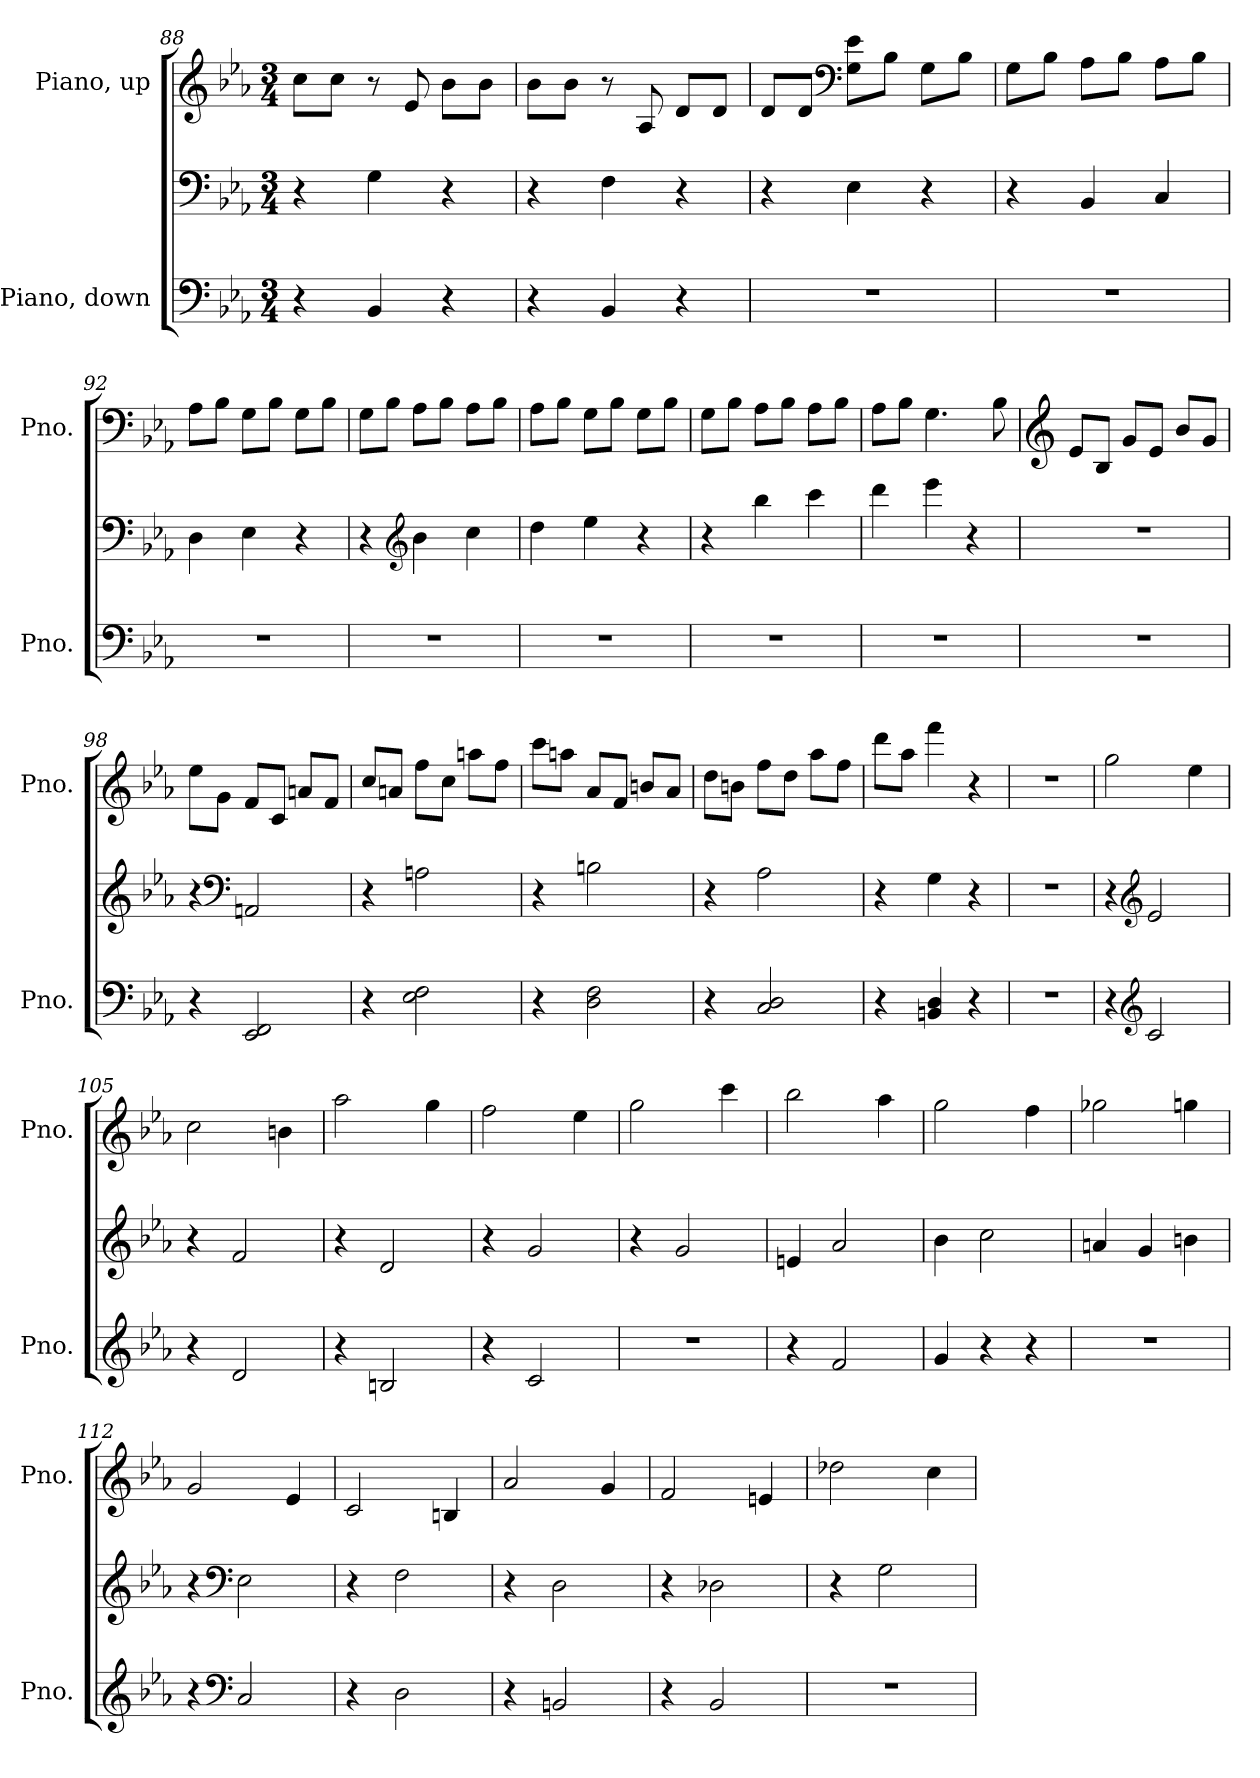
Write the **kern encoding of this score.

**kern	**kern	**kern
*part2	*part2	*part1
*staff3	*staff2	*staff1
*I"Piano, down	*	*I"Piano, up
*I'Pno.	*	*I'Pno.
*clefF4	*clefF4	*clefG2
*k[b-e-a-]	*k[b-e-a-]	*k[b-e-a-]
*M3/4	*M3/4	*M3/4
=88	=88	=88
4r	4r	8cc\L
.	.	8cc\J
4BB-/	4G\	8r
.	.	8e-/
4r	4r	8b-\L
.	.	8b-\J
=89	=89	=89
4r	4r	8b-\L
.	.	8b-\J
4BB-/	4F\	8r
.	.	8A-/
4r	4r	8d/L
.	.	8d/J
!!LO:LB:g=z
=90	=90	=90
2.r	4r	8d/L
.	.	8d/J
*	*	*clefF4
.	4E-\	8G\ 8e-\L
.	.	8B-\J
.	4r	8G\L
.	.	8B-\J
=91	=91	=91
2.r	4r	8G\L
.	.	8B-\J
.	4BB-/	8A-\L
.	.	8B-\J
.	4C/	8A-\L
.	.	8B-\J
=92	=92	=92
2.r	4D\	8A-\L
.	.	8B-\J
.	4E-\	8G\L
.	.	8B-\J
.	4r	8G\L
.	.	8B-\J
=93	=93	=93
2.r	4r	8G\L
.	.	8B-\J
*	*clefG2	*
.	4b-\	8A-\L
.	.	8B-\J
.	4cc\	8A-\L
.	.	8B-\J
=94	=94	=94
2.r	4dd\	8A-\L
.	.	8B-\J
.	4ee-\	8G\L
.	.	8B-\J
.	4r	8G\L
.	.	8B-\J
!!LO:PB:g=z
=95	=95	=95
2.r	4r	8G\L
.	.	8B-\J
.	4bb-\	8A-\L
.	.	8B-\J
.	4ccc\	8A-\L
.	.	8B-\J
=96	=96	=96
2.r	4ddd\	8A-\L
.	.	8B-\J
.	4eee-\	4.G\
.	4r	.
.	.	8B-\
=97	=97	=97
*	*	*clefG2
2.r	2.r	8e-/L
.	.	8B-/J
.	.	8g/L
.	.	8e-/J
.	.	8b-/L
.	.	8g/J
=98	=98	=98
4r	4r	8ee-\L
.	.	8g\J
*	*clefF4	*
2EE-/ 2FF/	2AAn/	8f/L
.	.	8c/J
.	.	8an/L
.	.	8f/J
=99	=99	=99
4r	4r	8cc/L
.	.	8an/J
2E-\ 2F\	2An\	8ff\L
.	.	8cc\J
.	.	8aan\L
.	.	8ff\J
!!LO:LB:g=z
=100	=100	=100
4r	4r	8ccc\L
.	.	8aan\J
2D\ 2F\	2Bn\	8a-/L
.	.	8f/J
.	.	8bn/L
.	.	8a-/J
=101	=101	=101
4r	4r	8dd\L
.	.	8bn\J
2C/ 2D/	2A-\	8ff\L
.	.	8dd\J
.	.	8aa-\L
.	.	8ff\J
=102	=102	=102
4r	4r	8ddd\L
.	.	8aa-\J
4BBn/ 4D/	4G\	4fff\
4r	4r	4r
=103	=103	=103
2.r	2.r	2.r
=104	=104	=104
4r	4r	2gg\
*clefG2	*clefG2	*
2c/	2e-/	.
.	.	4ee-\
=105	=105	=105
4r	4r	2cc\
2d/	2f/	.
.	.	4bn\
=106	=106	=106
4r	4r	2aa-\
2Bn/	2d/	.
.	.	4gg\
=107	=107	=107
4r	4r	2ff\
2c/	2g/	.
.	.	4ee-\
!!LO:LB:g=z
=108	=108	=108
2.r	4r	2gg\
.	2g/	.
.	.	4ccc\
=109	=109	=109
4r	4en/	2bb-\
2f/	2a-/	.
.	.	4aa-\
=110	=110	=110
4g/	4b-\	2gg\
4r	2cc\	.
4r	.	4ff\
=111	=111	=111
2.r	4an/	2gg-X\
.	4g/	.
.	4bn\	4ggn\
=112	=112	=112
4r	4r	2g/
*clefF4	*clefF4	*
2C/	2E-\	.
.	.	4e-/
=113	=113	=113
4r	4r	2c/
2D\	2F\	.
.	.	4Bn/
=114	=114	=114
4r	4r	2a-/
2BBn/	2D\	.
.	.	4g/
=115	=115	=115
4r	4r	2f/
2BB-/	2D-X\	.
.	.	4en/
=116	=116	=116
2.r	4r	2dd-X\
.	2G\	.
.	.	4cc\
=	=	=
*-	*-	*-
